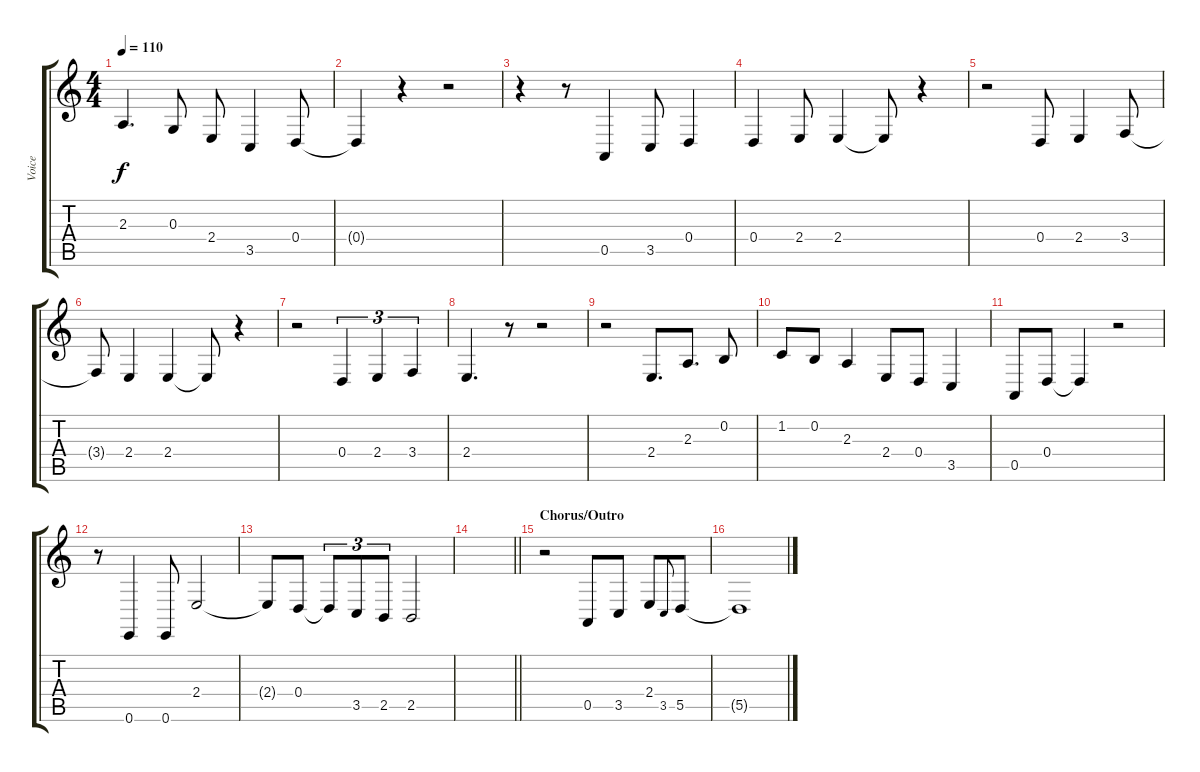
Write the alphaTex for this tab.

\track ("Voice" "Voice") {instrument oboe}
\staff {score tabs}
\tuning (E4 B3 G3 D3 A2 E2) {hide}
\ts (4 4)
\tempo 110
\clef g2
\ks c
2.3.4{d dy f} 0.3.8 2.4.8 3.5.4 0.4.8 |
0.4{t}.4 r.4 r.2 |
r.4 r.8 0.5.4 3.5.8 0.4.4 |
0.4.4 2.4.8 2.4.4 2.4{t}.8 r.4 |
r.2 0.4.8 2.4.4 3.4.8 |
3.4{t}.8 2.4.4 2.4.4 2.4{t}.8 r.4 |
r.2 0.4.4{tu (3 2)} 2.4.4{tu (3 2)} 3.4.4{tu (3 2)} |
2.4.4{d} r.8 r.2 |
r.2 2.4.8{d} 2.3.8{d} 0.2.8 |
1.2.8 0.2.8 2.3.4 2.4.8 0.4.8 3.5.4 |
0.5.8 0.4.8 0.4{t}.4 r.2 |
r.8 0.6.4 0.6.8 2.4.2 |
2.4{t}.8 0.4.8 0.4{t}.8{tu (3 2)} 3.5.8{tu (3 2)} 2.5.8{tu (3 2)} 2.5.2 |
\barLineRight lightlight
|
\section ("" "Chorus/Outro")
r.2 0.5.8 3.5.8 2.4.8 3.5.8{gr onbeat} 5.5.8 |
5.5{t}.1
